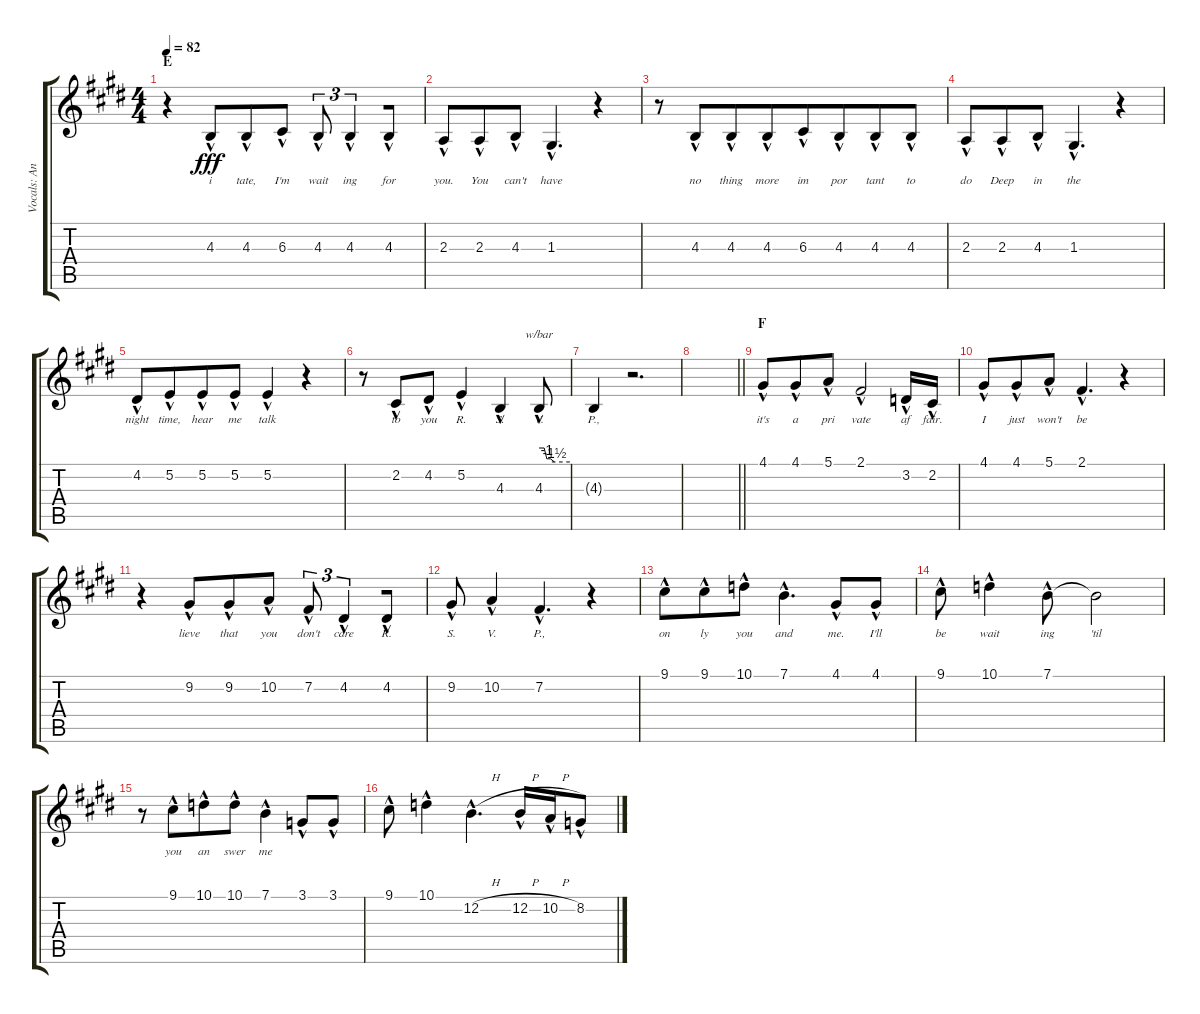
\track ("Vocals: Ann" "Vocals: An") {instrument pad1newage}
\staff {score tabs}
\tuning (E4 B3 G3 D3 A2 E2) {hide}
\ts (4 4)
\section ("" "E")
\tempo 82
\clef g2
\ks e
r.4{dy fff} 4.3{hac}.8{lyrics (0 "i") lyrics (1 "") lyrics (2 "") lyrics (3 "") lyrics (4 "")} 4.3{hac}.8{lyrics (0 "tate,") lyrics (1 "") lyrics (2 "") lyrics (3 "") lyrics (4 "") beam merge} 6.3{hac}.8{lyrics (0 "I'm") lyrics (1 "") lyrics (2 "") lyrics (3 "") lyrics (4 "")} 4.3{hac}.8{tu (3 2) lyrics (0 "wait") lyrics (1 "") lyrics (2 "") lyrics (3 "") lyrics (4 "")} 4.3{hac}.4{tu (3 2) lyrics (0 "ing") lyrics (1 "") lyrics (2 "") lyrics (3 "") lyrics (4 "") beam merge} 4.3{hac}.8{lyrics (0 "for") lyrics (1 "") lyrics (2 "") lyrics (3 "") lyrics (4 "")} |
2.3{hac}.8{lyrics (0 "you.") lyrics (1 "") lyrics (2 "") lyrics (3 "") lyrics (4 "")} 2.3{hac}.8{lyrics (0 "You") lyrics (1 "") lyrics (2 "") lyrics (3 "") lyrics (4 "") beam merge} 4.3{hac}.8{lyrics (0 "can't") lyrics (1 "") lyrics (2 "") lyrics (3 "") lyrics (4 "")} 1.3{hac}.4{d lyrics (0 "have") lyrics (1 "") lyrics (2 "") lyrics (3 "") lyrics (4 "")} r.4 |
r.8 4.3{hac}.8{lyrics (0 "no") lyrics (1 "") lyrics (2 "") lyrics (3 "") lyrics (4 "") beam merge} 4.3{hac}.8{lyrics (0 "thing") lyrics (1 "") lyrics (2 "") lyrics (3 "") lyrics (4 "")} 4.3{hac}.8{lyrics (0 "more") lyrics (1 "") lyrics (2 "") lyrics (3 "") lyrics (4 "") beam merge} 6.3{hac}.8{lyrics (0 "im") lyrics (1 "") lyrics (2 "") lyrics (3 "") lyrics (4 "")} 4.3{hac}.8{lyrics (0 "por") lyrics (1 "") lyrics (2 "") lyrics (3 "") lyrics (4 "") beam merge} 4.3{hac}.8{lyrics (0 "tant") lyrics (1 "") lyrics (2 "") lyrics (3 "") lyrics (4 "")} 4.3{hac}.8{lyrics (0 "to") lyrics (1 "") lyrics (2 "") lyrics (3 "") lyrics (4 "")} |
2.3{hac}.8{lyrics (0 "do") lyrics (1 "") lyrics (2 "") lyrics (3 "") lyrics (4 "")} 2.3{hac}.8{lyrics (0 "Deep") lyrics (1 "") lyrics (2 "") lyrics (3 "") lyrics (4 "") beam merge} 4.3{hac}.8{lyrics (0 "in") lyrics (1 "") lyrics (2 "") lyrics (3 "") lyrics (4 "")} 1.3{hac}.4{d lyrics (0 "the") lyrics (1 "") lyrics (2 "") lyrics (3 "") lyrics (4 "")} r.4 |
4.2{hac}.8{lyrics (0 "night") lyrics (1 "") lyrics (2 "") lyrics (3 "") lyrics (4 "")} 5.2{hac}.8{lyrics (0 "time,") lyrics (1 "") lyrics (2 "") lyrics (3 "") lyrics (4 "") beam merge} 5.2{hac}.8{lyrics (0 "hear") lyrics (1 "") lyrics (2 "") lyrics (3 "") lyrics (4 "")} 5.2{hac}.8{lyrics (0 "me") lyrics (1 "") lyrics (2 "") lyrics (3 "") lyrics (4 "")} 5.2{hac}.4{lyrics (0 "talk") lyrics (1 "") lyrics (2 "") lyrics (3 "") lyrics (4 "")} r.4 |
r.8 2.2{hac}.8{lyrics (0 "to") lyrics (1 "") lyrics (2 "") lyrics (3 "") lyrics (4 "") beam merge} 4.2{hac}.8{lyrics (0 "you") lyrics (1 "") lyrics (2 "") lyrics (3 "") lyrics (4 "")} 5.2{hac}.4{lyrics (0 "R.") lyrics (1 "") lyrics (2 "") lyrics (3 "") lyrics (4 "")} 4.3{hac}.4{lyrics (0 "S.") lyrics (1 "") lyrics (2 "") lyrics (3 "") lyrics (4 "")} 4.3{hac}.8{tbe (custom default 0 0 10 0 15 -4 22 -4 30 -6 60 -6) lyrics (0 "V.") lyrics (1 "") lyrics (2 "") lyrics (3 "") lyrics (4 "")} |
4.3{t}.4{lyrics (0 "P.,") lyrics (1 "") lyrics (2 "") lyrics (3 "") lyrics (4 "")} r.2{d} |
\barLineRight lightlight
|
\section ("" "F")
4.1{hac}.8{lyrics (0 "it's") lyrics (1 "") lyrics (2 "") lyrics (3 "") lyrics (4 "")} 4.1{hac}.8{lyrics (0 "a") lyrics (1 "") lyrics (2 "") lyrics (3 "") lyrics (4 "") beam merge} 5.1{hac}.8{lyrics (0 "pri") lyrics (1 "") lyrics (2 "") lyrics (3 "") lyrics (4 "")} 2.1{hac}.2{lyrics (0 "vate") lyrics (1 "") lyrics (2 "") lyrics (3 "") lyrics (4 "")} 3.2{hac}.16{lyrics (0 "af") lyrics (1 "") lyrics (2 "") lyrics (3 "") lyrics (4 "")} 2.2{hac}.16{lyrics (0 "fair.") lyrics (1 "") lyrics (2 "") lyrics (3 "") lyrics (4 "")} |
4.1{hac}.8{lyrics (0 "I") lyrics (1 "") lyrics (2 "") lyrics (3 "") lyrics (4 "")} 4.1{hac}.8{lyrics (0 "just") lyrics (1 "") lyrics (2 "") lyrics (3 "") lyrics (4 "") beam merge} 5.1{hac}.8{lyrics (0 "won't") lyrics (1 "") lyrics (2 "") lyrics (3 "") lyrics (4 "")} 2.1{hac}.4{d lyrics (0 "be") lyrics (1 "") lyrics (2 "") lyrics (3 "") lyrics (4 "")} r.4 |
r.4 9.2{hac}.8{lyrics (0 "lieve") lyrics (1 "") lyrics (2 "") lyrics (3 "") lyrics (4 "")} 9.2{hac}.8{lyrics (0 "that") lyrics (1 "") lyrics (2 "") lyrics (3 "") lyrics (4 "") beam merge} 10.2{hac}.8{lyrics (0 "you") lyrics (1 "") lyrics (2 "") lyrics (3 "") lyrics (4 "")} 7.2{hac}.8{tu (3 2) lyrics (0 "don't") lyrics (1 "") lyrics (2 "") lyrics (3 "") lyrics (4 "")} 4.2{hac}.4{tu (3 2) lyrics (0 "care") lyrics (1 "") lyrics (2 "") lyrics (3 "") lyrics (4 "") beam merge} 4.2{hac}.8{lyrics (0 "R.") lyrics (1 "") lyrics (2 "") lyrics (3 "") lyrics (4 "")} |
9.2{hac}.8{lyrics (0 "S.") lyrics (1 "") lyrics (2 "") lyrics (3 "") lyrics (4 "")} 10.2{hac}.4{lyrics (0 "V.") lyrics (1 "") lyrics (2 "") lyrics (3 "") lyrics (4 "")} 7.2{hac}.4{d lyrics (0 "P.,") lyrics (1 "") lyrics (2 "") lyrics (3 "") lyrics (4 "")} r.4 |
9.1{hac}.8{lyrics (0 "on") lyrics (1 "") lyrics (2 "") lyrics (3 "") lyrics (4 "")} 9.1{hac}.8{lyrics (0 "ly") lyrics (1 "") lyrics (2 "") lyrics (3 "") lyrics (4 "") beam merge} 10.1{hac}.8{lyrics (0 "you") lyrics (1 "") lyrics (2 "") lyrics (3 "") lyrics (4 "")} 7.1{hac}.4{d lyrics (0 "and") lyrics (1 "") lyrics (2 "") lyrics (3 "") lyrics (4 "")} 4.1{hac}.8{lyrics (0 "me.") lyrics (1 "") lyrics (2 "") lyrics (3 "") lyrics (4 "")} 4.1{hac}.8{lyrics (0 "I'll") lyrics (1 "") lyrics (2 "") lyrics (3 "") lyrics (4 "")} |
9.1{hac}.8{lyrics (0 "be") lyrics (1 "") lyrics (2 "") lyrics (3 "") lyrics (4 "")} 10.1{hac}.4{lyrics (0 "wait") lyrics (1 "") lyrics (2 "") lyrics (3 "") lyrics (4 "")} 7.1{hac}.8{lyrics (0 "ing") lyrics (1 "") lyrics (2 "") lyrics (3 "") lyrics (4 "")} 7.1{t}.2{lyrics (0 "'til") lyrics (1 "") lyrics (2 "") lyrics (3 "") lyrics (4 "")} |
r.8 9.1{hac}.8{lyrics (0 "you") lyrics (1 "") lyrics (2 "") lyrics (3 "") lyrics (4 "") beam merge} 10.1{hac}.8{lyrics (0 "an") lyrics (1 "") lyrics (2 "") lyrics (3 "") lyrics (4 "")} 10.1{hac}.8{lyrics (0 "swer") lyrics (1 "") lyrics (2 "") lyrics (3 "") lyrics (4 "")} 7.1{hac}.4{lyrics (0 "me") lyrics (1 "") lyrics (2 "") lyrics (3 "") lyrics (4 "")} 3.1{hac}.8{lyrics (0 "") lyrics (1 "") lyrics (2 "") lyrics (3 "") lyrics (4 "")} 3.1{hac}.8{lyrics (0 "") lyrics (1 "") lyrics (2 "") lyrics (3 "") lyrics (4 "")} |
9.1{hac}.8{lyrics (0 "") lyrics (1 "") lyrics (2 "") lyrics (3 "") lyrics (4 "")} 10.1{hac}.4{lyrics (0 "") lyrics (1 "") lyrics (2 "") lyrics (3 "") lyrics (4 "")} 12.2{h hac}.4{d lyrics (0 "") lyrics (1 "") lyrics (2 "") lyrics (3 "") lyrics (4 "")} 12.2{h hac}.16{lyrics (0 "") lyrics (1 "") lyrics (2 "") lyrics (3 "") lyrics (4 "")} 10.2{h hac}.16{lyrics (0 "") lyrics (1 "") lyrics (2 "") lyrics (3 "") lyrics (4 "")} 8.2{h hac}.8{lyrics (0 "") lyrics (1 "") lyrics (2 "") lyrics (3 "") lyrics (4 "")}
